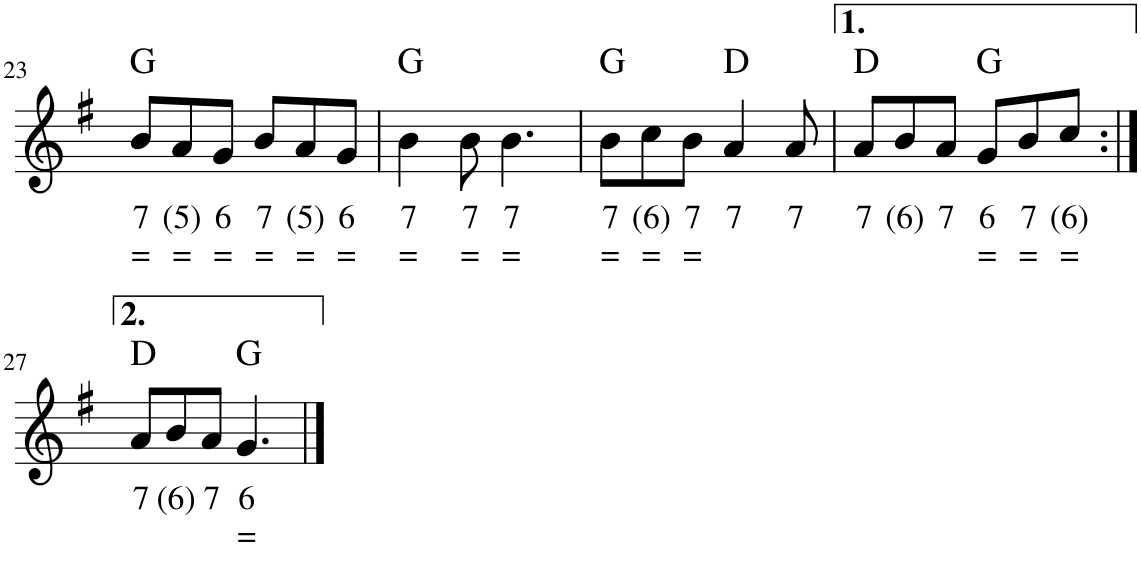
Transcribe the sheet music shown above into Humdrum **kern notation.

**kern	**text	**text	**harte
*part1	*part1	*part1	*part1
*staff1	*staff1	*staff1	*
*I"Stem	*	*	*
!!LO:PB:g=z
*clefG2	*	*	*
*k[f#]	*	*	*
*M6/8	*	*	*
=23	=23	=23	=23
!	!LO:LY:b	!LO:LY:b	!
8b/L	7	=	G:maj
!	!LO:LY:b	!LO:LY:b	!
8a/	(5)	=	.
!	!LO:LY:b	!LO:LY:b	!
8g/J	6	=	.
!	!LO:LY:b	!LO:LY:b	!
8b/L	7	=	.
!	!LO:LY:b	!LO:LY:b	!
8a/	(5)	=	.
!	!LO:LY:b	!LO:LY:b	!
8g/J	6	=	.
=24	=24	=24	=24
!	!LO:LY:b	!LO:LY:b	!
4b\	7	=	G:maj
!	!LO:LY:b	!LO:LY:b	!
8b\	7	=	.
!	!LO:LY:b	!LO:LY:b	!
4.b\	7	=	.
=25	=25	=25	=25
!	!LO:LY:b	!LO:LY:b	!
8b\L	7	=	G:maj
!	!LO:LY:b	!LO:LY:b	!
8cc\	(6)	=	.
!	!LO:LY:b	!LO:LY:b	!
8b\J	7	=	.
!	!LO:LY:b	!	!
4a/	7	.	D:maj
!	!LO:LY:b	!	!
8a/	7	.	.
=26	=26	=26	=26
!	!LO:LY:b	!	!
8a/L	7	.	D:maj
!	!LO:LY:b	!	!
8b/	(6)	.	.
!	!LO:LY:b	!	!
8a/J	7	.	.
!	!LO:LY:b	!LO:LY:b	!
8g/L	6	=	G:maj
!	!LO:LY:b	!LO:LY:b	!
8b/	7	=	.
!	!LO:LY:b	!LO:LY:b	!
8cc/J	(6)	=	.
!!LO:LB:g=z
=27:|!	=27:|!	=27:|!	=27:|!
!	!LO:LY:b	!	!
8a/L	7	.	D:maj
!	!LO:LY:b	!	!
8b/	(6)	.	.
!	!LO:LY:b	!	!
8a/J	7	.	.
!	!LO:LY:b	!LO:LY:b	!
4.g/	6	=	G:maj
==	==	==	==
*-	*-	*-	*-
